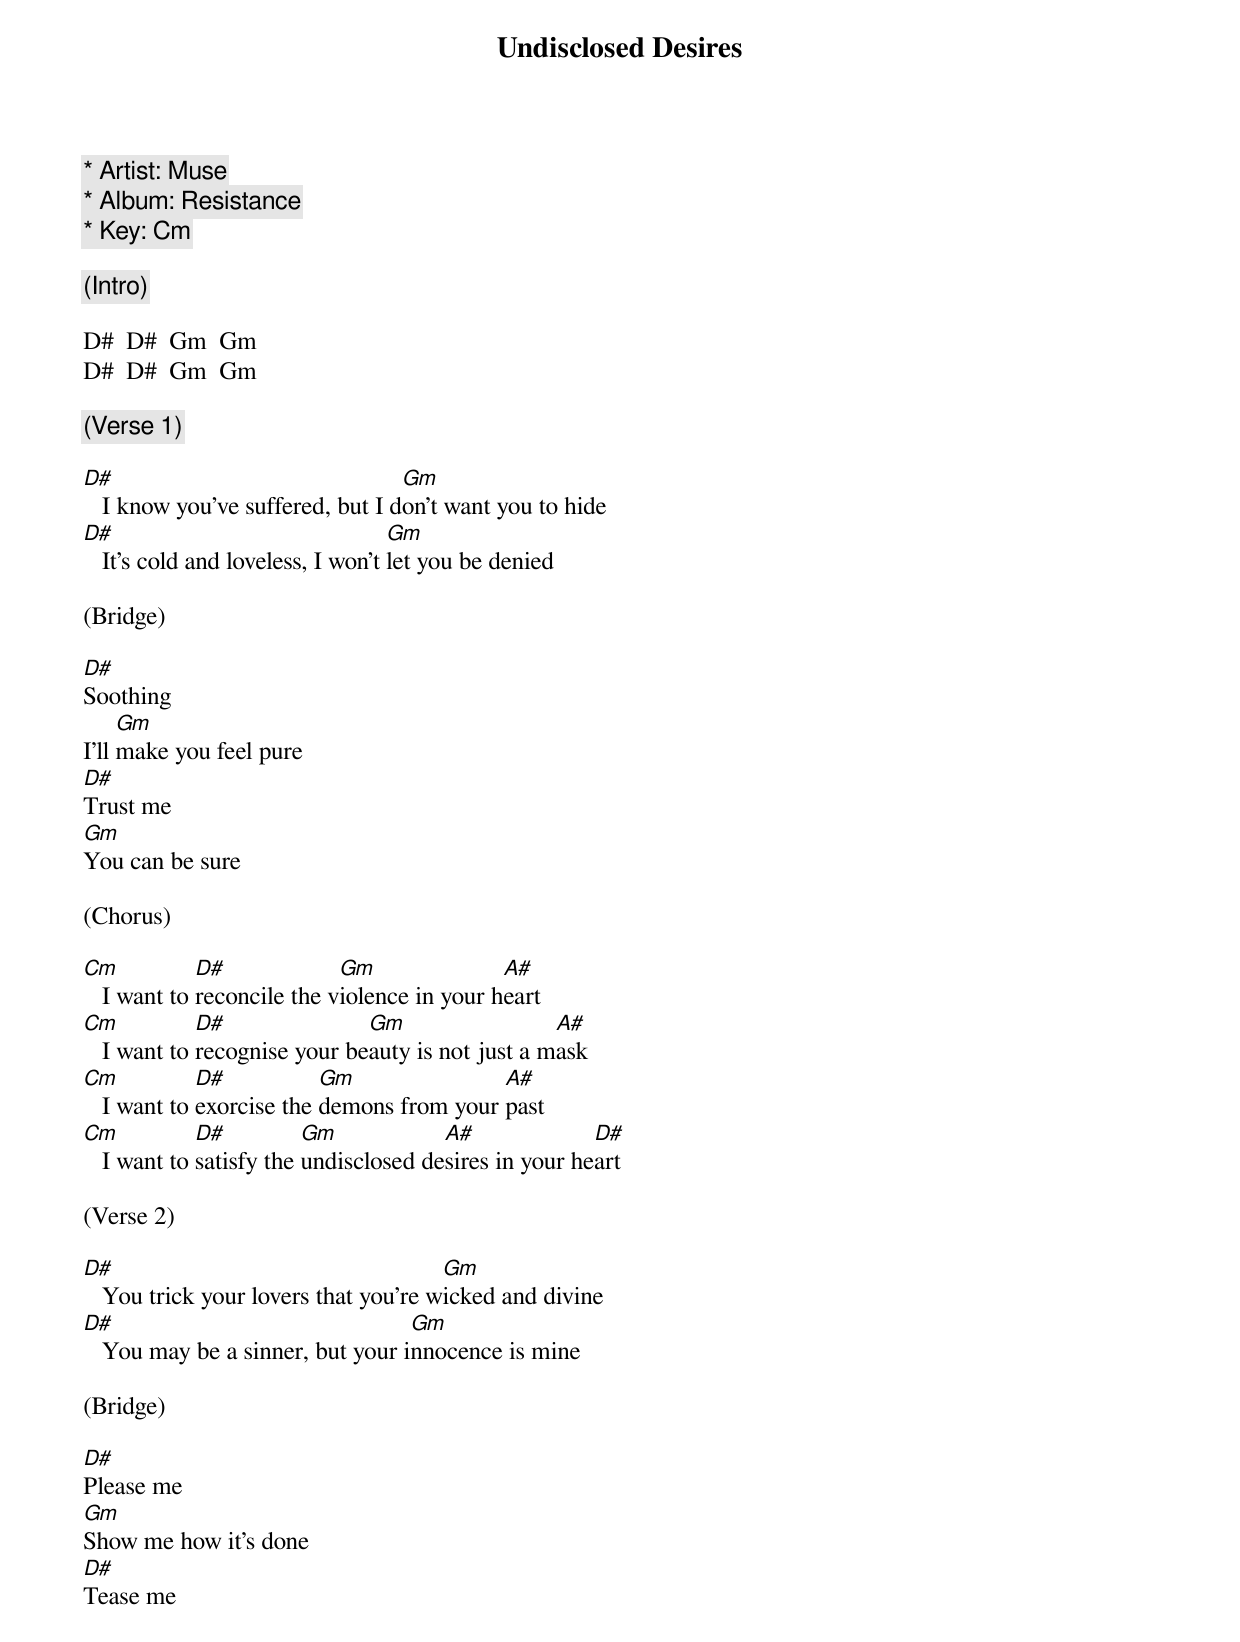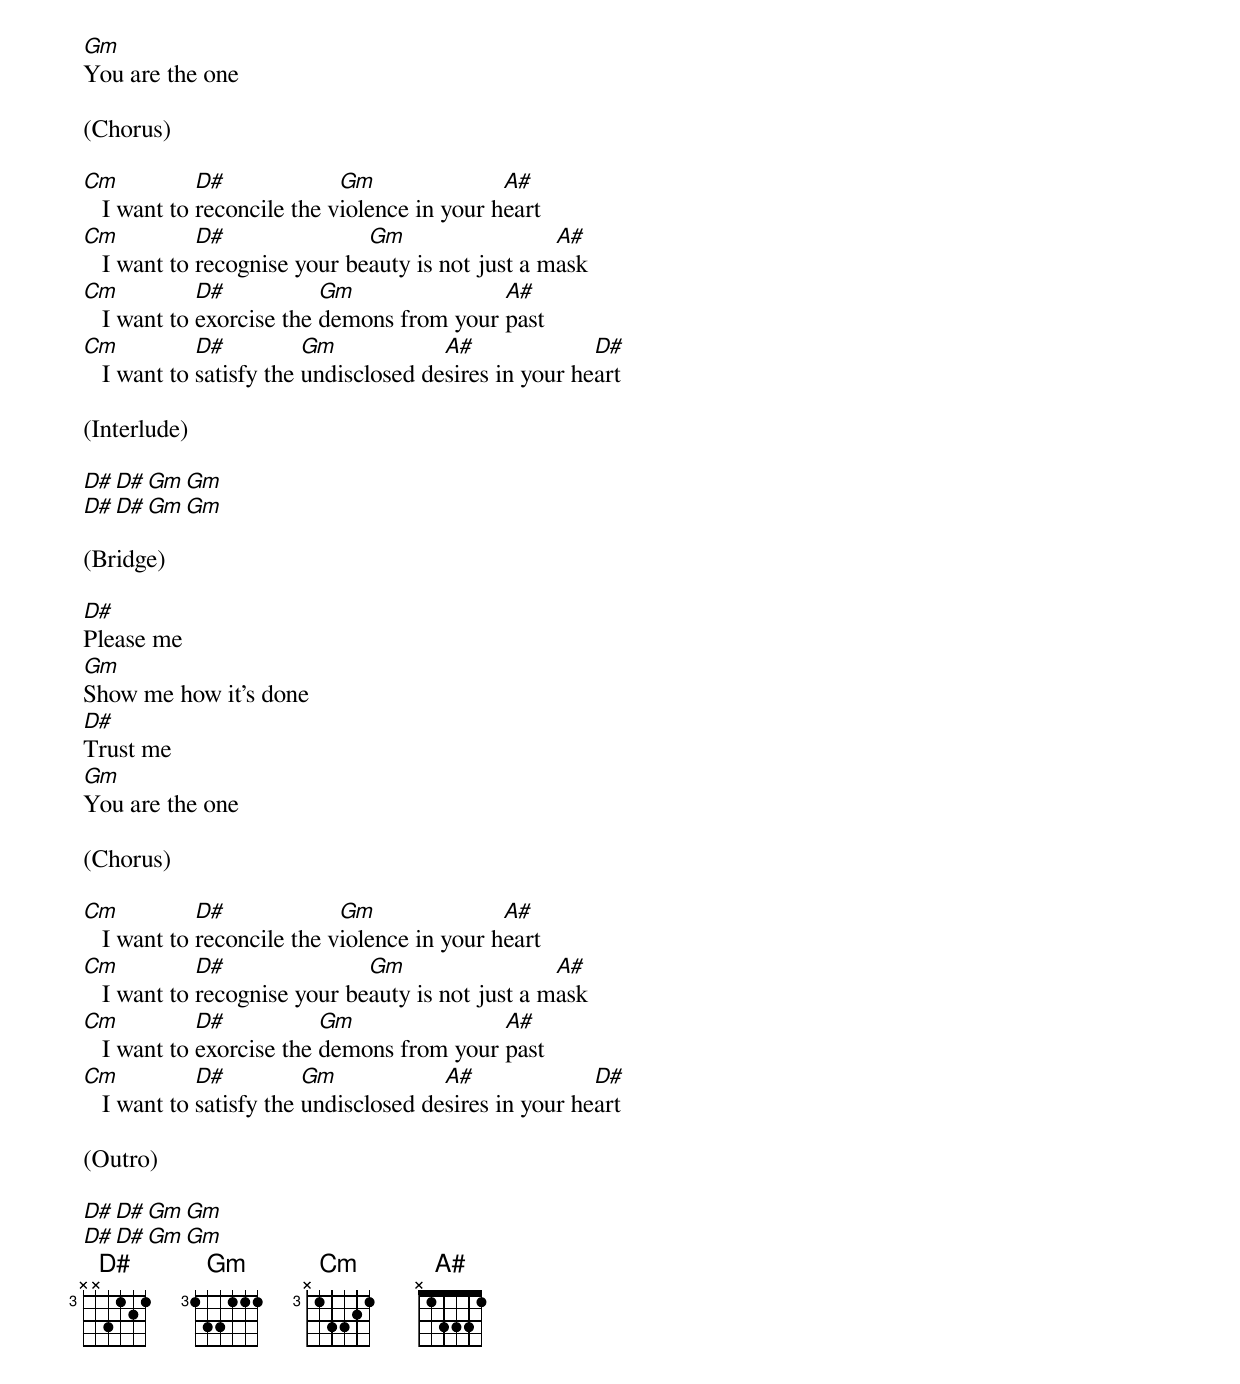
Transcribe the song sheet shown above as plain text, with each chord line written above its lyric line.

Undisclosed Desires

* Artist: Muse
* Album: Resistance
* Key: Cm

(Intro)

D#  D#  Gm  Gm
D#  D#  Gm  Gm

(Verse 1)

D#                                Gm
   I know you've suffered, but I don't want you to hide
D#                                 Gm
   It's cold and loveless, I won't let you be denied

(Bridge)

D#
Soothing
     Gm
I'll make you feel pure
D#
Trust me
Gm
You can be sure

(Chorus)

Cm           D#             Gm               A#
   I want to reconcile the violence in your heart
Cm           D#               Gm                  A#
   I want to recognise your beauty is not just a mask
Cm           D#           Gm               A#
   I want to exorcise the demons from your past
Cm           D#          Gm            A#              D#
   I want to satisfy the undisclosed desires in your heart

(Verse 2)

D#                                    Gm
   You trick your lovers that you're wicked and divine
D#                                Gm
   You may be a sinner, but your innocence is mine

(Bridge)

D#
Please me
Gm
Show me how it's done
D#
Tease me
Gm
You are the one

(Chorus)

Cm           D#             Gm               A#
   I want to reconcile the violence in your heart
Cm           D#               Gm                  A#
   I want to recognise your beauty is not just a mask
Cm           D#           Gm               A#
   I want to exorcise the demons from your past
Cm           D#          Gm            A#              D#
   I want to satisfy the undisclosed desires in your heart

(Interlude)

D#  D#  Gm  Gm
D#  D#  Gm  Gm

(Bridge)

D#
Please me
Gm
Show me how it's done
D#
Trust me
Gm
You are the one

(Chorus)

Cm           D#             Gm               A#
   I want to reconcile the violence in your heart
Cm           D#               Gm                  A#
   I want to recognise your beauty is not just a mask
Cm           D#           Gm               A#
   I want to exorcise the demons from your past
Cm           D#          Gm            A#              D#
   I want to satisfy the undisclosed desires in your heart

(Outro)

D#  D#  Gm  Gm
D#  D#  Gm  Gm
